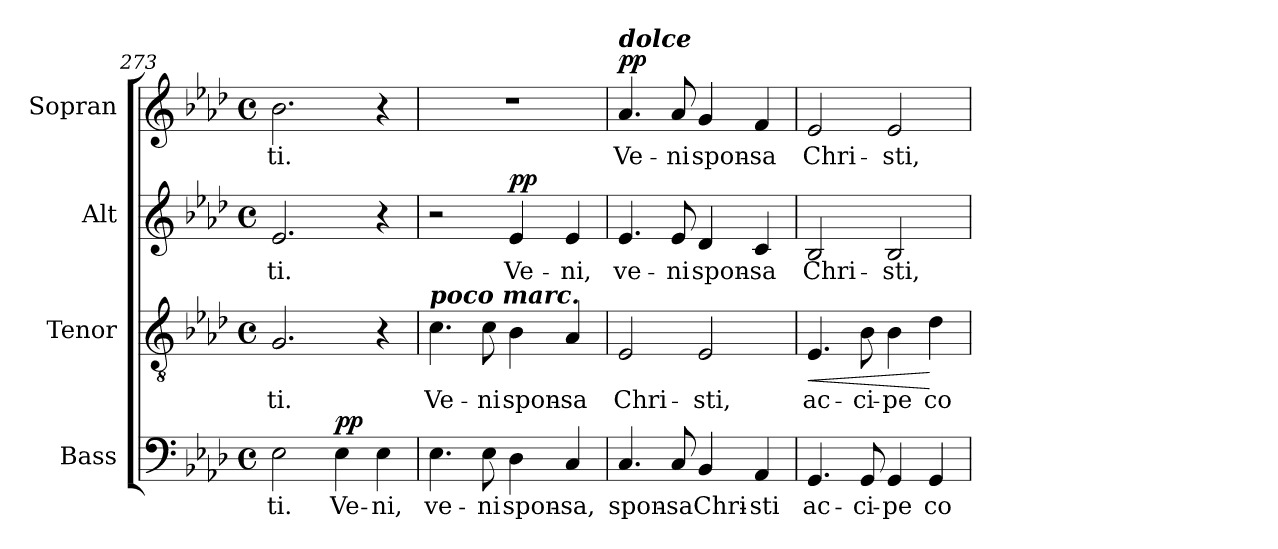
**kern	**text	**dynam	**kern	**text	**dynam	**kern	**text	**dynam	**kern	**text	**dynam
*part4	*part4	*part4	*part3	*part3	*part3	*part2	*part2	*part2	*part1	*part1	*part1
*staff4	*staff4	*staff4	*staff3	*staff3	*staff3	*staff2	*staff2	*staff2	*staff1	*staff1	*staff1
*I"Bass	*	*	*I"Tenor	*	*	*I"Alt	*	*	*I"Sopran	*	*
*I'B.	*	*	*I'T.	*	*	*I'A.	*	*	*I'S.	*	*
!!LO:PB:g=z
*clefF4	*	*	*clefGv2	*	*	*clefG2	*	*	*clefG2	*	*
*k[b-e-a-d-]	*	*	*k[b-e-a-d-]	*	*	*k[b-e-a-d-]	*	*	*k[b-e-a-d-]	*	*
*A-:	*	*	*A-:	*	*	*A-:	*	*	*A-:	*	*
*M4/4	*	*	*M4/4	*	*	*M4/4	*	*	*M4/4	*	*
*met(c)	*	*	*met(c)	*	*	*met(c)	*	*	*met(c)	*	*
=273	=273	=273	=273	=273	=273	=273	=273	=273	=273	=273	=273
!	!LO:LY:b	!	!	!LO:LY:b	!	!	!LO:LY:b	!	!	!LO:LY:b	!
2E-\	-ti.	.	2.G/	-ti.	.	2.e-/	-ti.	.	2.b-\	-ti.	.
!	!LO:LY:b	!LO:DY:a	!	!	!	!	!	!	!	!	!
4E-\	Ve-	pp	.	.	.	.	.	.	.	.	.
!	!LO:LY:b	!	!	!	!	!	!	!	!	!	!
4E-\	-ni,	.	4r	.	.	4r	.	.	4r	.	.
=274	=274	=274	=274	=274	=274	=274	=274	=274	=274	=274	=274
!	!	!	!LO:TX:a:Bi:t=poco marc.	!	!	!	!	!	!	!	!
!	!LO:LY:b	!	!	!LO:LY:b	!	!	!	!	!	!	!
4.E-\	ve-	.	4.c\	Ve-	.	2r	.	.	1r	.	.
!	!LO:LY:b	!	!	!LO:LY:b	!	!	!	!	!	!	!
8E-\	-ni	.	8c\	-ni	.	.	.	.	.	.	.
!	!LO:LY:b	!	!	!LO:LY:b	!	!	!LO:LY:b	!LO:DY:a	!	!	!
4D-\	spon-	.	4B-\	spon-	.	4e-/	Ve-	pp	.	.	.
!	!LO:LY:b	!	!	!LO:LY:b	!	!	!LO:LY:b	!	!	!	!
4C/	-sa,	.	4A-/	-sa	.	4e-/	-ni,	.	.	.	.
=275	=275	=275	=275	=275	=275	=275	=275	=275	=275	=275	=275
!	!	!	!	!	!	!	!	!	!LO:TX:a:Bi:t=dolce	!	!
!	!LO:LY:b	!	!	!LO:LY:b	!	!	!LO:LY:b	!	!	!LO:LY:b	!LO:DY:a
4.C/	spon-	.	2E-/	Chri-	.	4.e-/	ve-	.	4.a-/	Ve-	pp
!	!LO:LY:b	!	!	!	!	!	!LO:LY:b	!	!	!LO:LY:b	!
8C/	-sa	.	.	.	.	8e-/	-ni	.	8a-/	-ni	.
!	!LO:LY:b	!	!	!LO:LY:b	!	!	!LO:LY:b	!	!	!LO:LY:b	!
4BB-/	Chri-	.	2E-/	-sti,	.	4d-/	spon-	.	4g/	spon-	.
!	!LO:LY:b	!	!	!	!	!	!LO:LY:b	!	!	!LO:LY:b	!
4AA-/	-sti	.	.	.	.	4c/	-sa	.	4f/	-sa	.
=276	=276	=276	=276	=276	=276	=276	=276	=276	=276	=276	=276
!	!LO:LY:b	!	!	!LO:LY:b	!LO:HP:b	!	!LO:LY:b	!	!	!LO:LY:b	!
4.GG/	ac-	.	4.E-/	ac-	<	2B-/	Chri-	.	2e-/	Chri-	.
!	!LO:LY:b	!	!	!LO:LY:b	!	!	!	!	!	!	!
8GG/	-ci-	.	8B-\	-ci-	.	.	.	.	.	.	.
!	!LO:LY:b	!	!	!LO:LY:b	!	!	!LO:LY:b	!	!	!LO:LY:b	!
4GG/	-pe	.	4B-\	-pe	.	2B-/	-sti,	.	2e-/	-sti,	.
!	!LO:LY:b	!	!	!LO:LY:b	!	!	!	!	!	!	!
4GG/	co-	.	4d-\	co-	[	.	.	.	.	.	.
=	=	=	=	=	=	=	=	=	=	=	=
*-	*-	*-	*-	*-	*-	*-	*-	*-	*-	*-	*-
